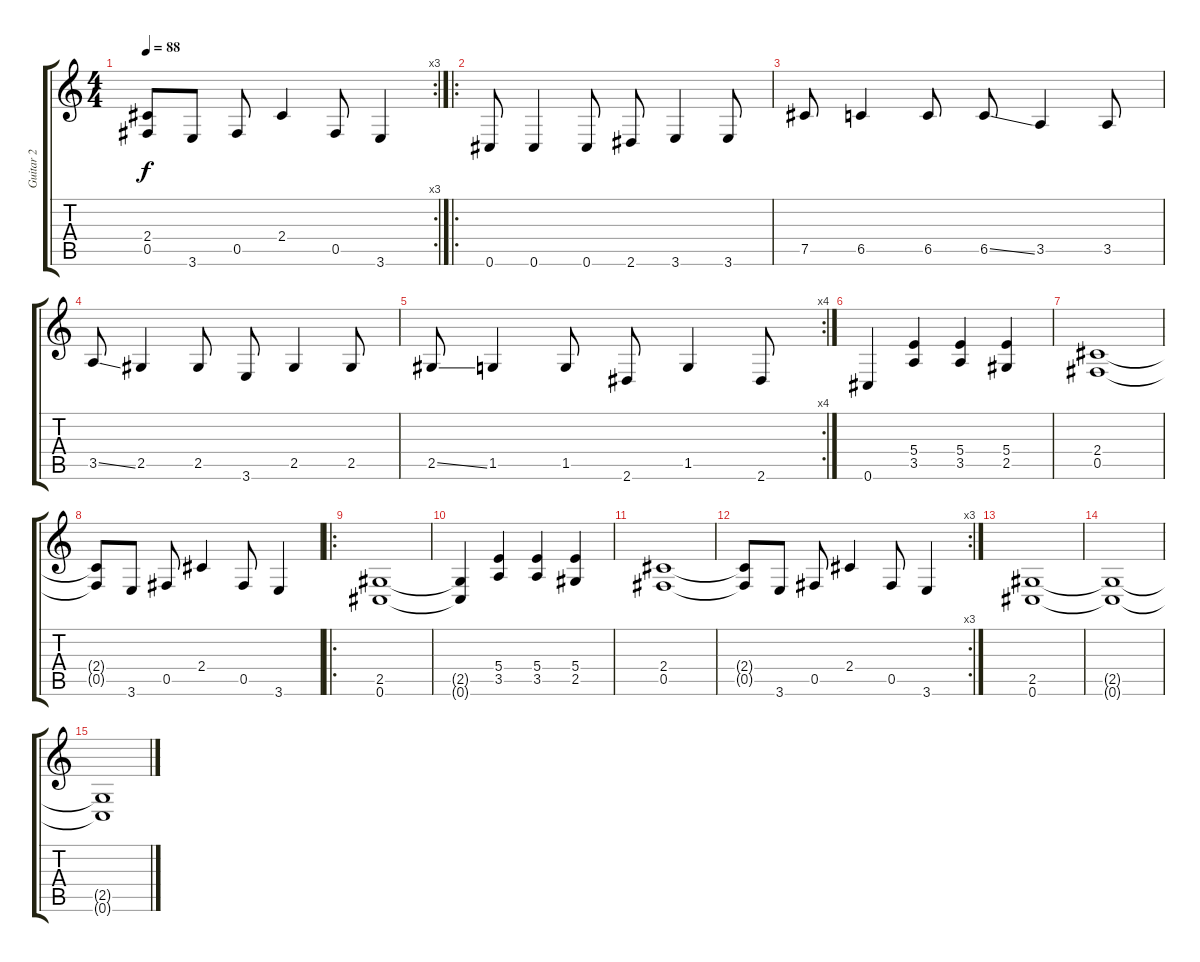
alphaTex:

\track ("Guitar 2" "Guitar 2") {instrument electricguitarjazz}
\staff {score tabs}
\tuning (Db4 Ab3 E3 B2 Gb2 Db2) {hide}
\rc 3
\ts (4 4)
\tempo 88
\clef g2
\ks c
(2.4{t} 0.5{t}).8{dy f} 3.6.8 0.5.8 2.4.4 0.5.8 3.6.4 |
\ro
0.6.8{instrument overdrivenguitar} 0.6.4 0.6.8 2.6.8 3.6.4 3.6.8 |
7.5.8 6.5.4 6.5.8 6.5{ss}.8 3.5.4 3.5.8 |
3.5{ss}.8 2.5.4 2.5.8 3.6.8 2.5.4 2.5.8 |
\rc 4
2.5{ss}.8 1.5.4 1.5.8 2.6.8 1.5.4 2.6.8 |
0.6.4 (5.4 3.5).4{instrument overdrivenguitar} (5.4 3.5).4 (5.4 2.5).4 |
(2.4 0.5).1 |
(2.4{t} 0.5{t}).8 3.6.8 0.5.8 2.4.4 0.5.8 3.6.4 |
\ro
(2.5 0.6).1{instrument overdrivenguitar} |
(2.5{t} 0.6{t}).4 (5.4 3.5).4 (5.4 3.5).4 (5.4 2.5).4 |
(2.4 0.5).1 |
\rc 3
(2.4{t} 0.5{t}).8 3.6.8 0.5.8 2.4.4 0.5.8 3.6.4 |
(2.5 0.6).1 |
(2.5{t} 0.6{t}).1{volume 0} |
(2.5{t} 0.6{t}).1
